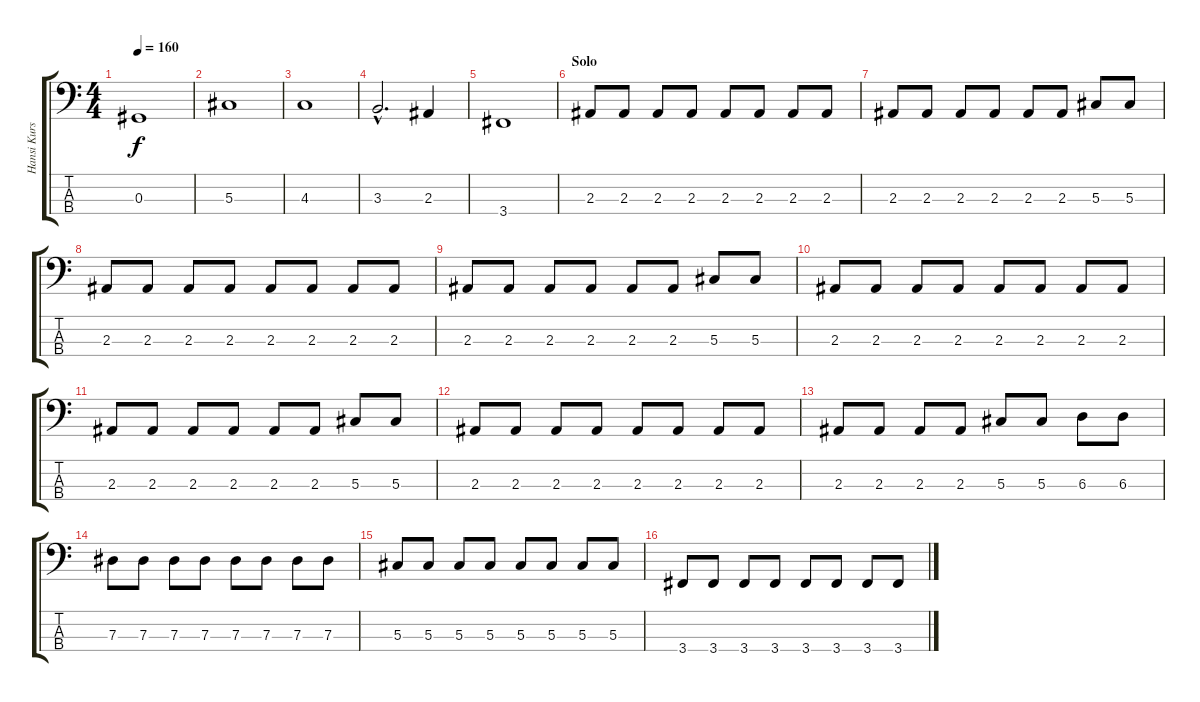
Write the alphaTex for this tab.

\track ("Hansi Kursh (Bass)" "Hansi Kurs") {instrument electricbasspick}
\staff {score tabs}
\tuning (Gb2 Db2 Ab1 Eb1) {hide}
\ts (4 4)
\tempo 160
\clef f4
\ks c
0.3.1{dy f} |
5.3.1 |
4.3.1 |
3.3{hac}.2{d} 2.3.4 |
3.4.1 |
\section ("" "Solo")
2.3.8 2.3.8 2.3.8 2.3.8 2.3.8 2.3.8 2.3.8 2.3.8 |
2.3.8 2.3.8 2.3.8 2.3.8 2.3.8 2.3.8 5.3.8 5.3.8 |
2.3.8 2.3.8 2.3.8 2.3.8 2.3.8 2.3.8 2.3.8 2.3.8 |
2.3.8 2.3.8 2.3.8 2.3.8 2.3.8 2.3.8 5.3.8 5.3.8 |
2.3.8 2.3.8 2.3.8 2.3.8 2.3.8 2.3.8 2.3.8 2.3.8 |
2.3.8 2.3.8 2.3.8 2.3.8 2.3.8 2.3.8 5.3.8 5.3.8 |
2.3.8 2.3.8 2.3.8 2.3.8 2.3.8 2.3.8 2.3.8 2.3.8 |
2.3.8 2.3.8 2.3.8 2.3.8 5.3.8 5.3.8 6.3.8 6.3.8 |
7.3.8 7.3.8 7.3.8 7.3.8 7.3.8 7.3.8 7.3.8 7.3.8 |
5.3.8 5.3.8 5.3.8 5.3.8 5.3.8 5.3.8 5.3.8 5.3.8 |
3.4.8 3.4.8 3.4.8 3.4.8 3.4.8 3.4.8 3.4.8 3.4.8
